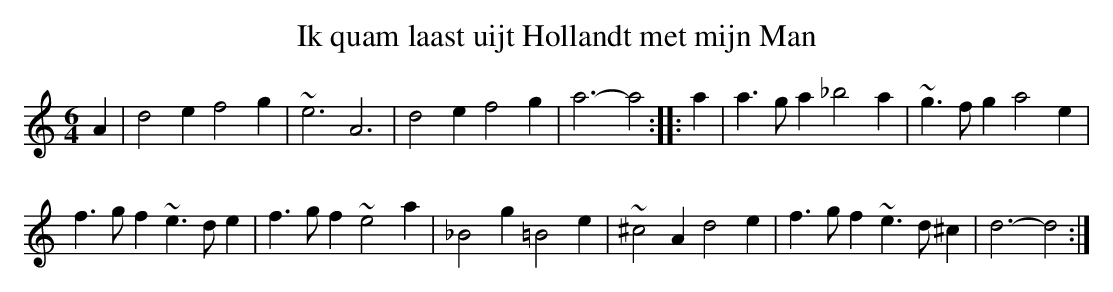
X:1
T:Ik quam laast uijt Hollandt met mijn Man
M:6/4
K:Ddor
A2|d4e2f4g2|~e6A6|d4e2f4g2|a6-a4:||:a2|a3ga2_b4a2|~g3fg2a4e2|
f3gf2~e3de2|f3gf2~e4a2|_B4g2=B4e2|~^c4A2d4e2|f3gf2~e3d^c2|d6-d4:|
